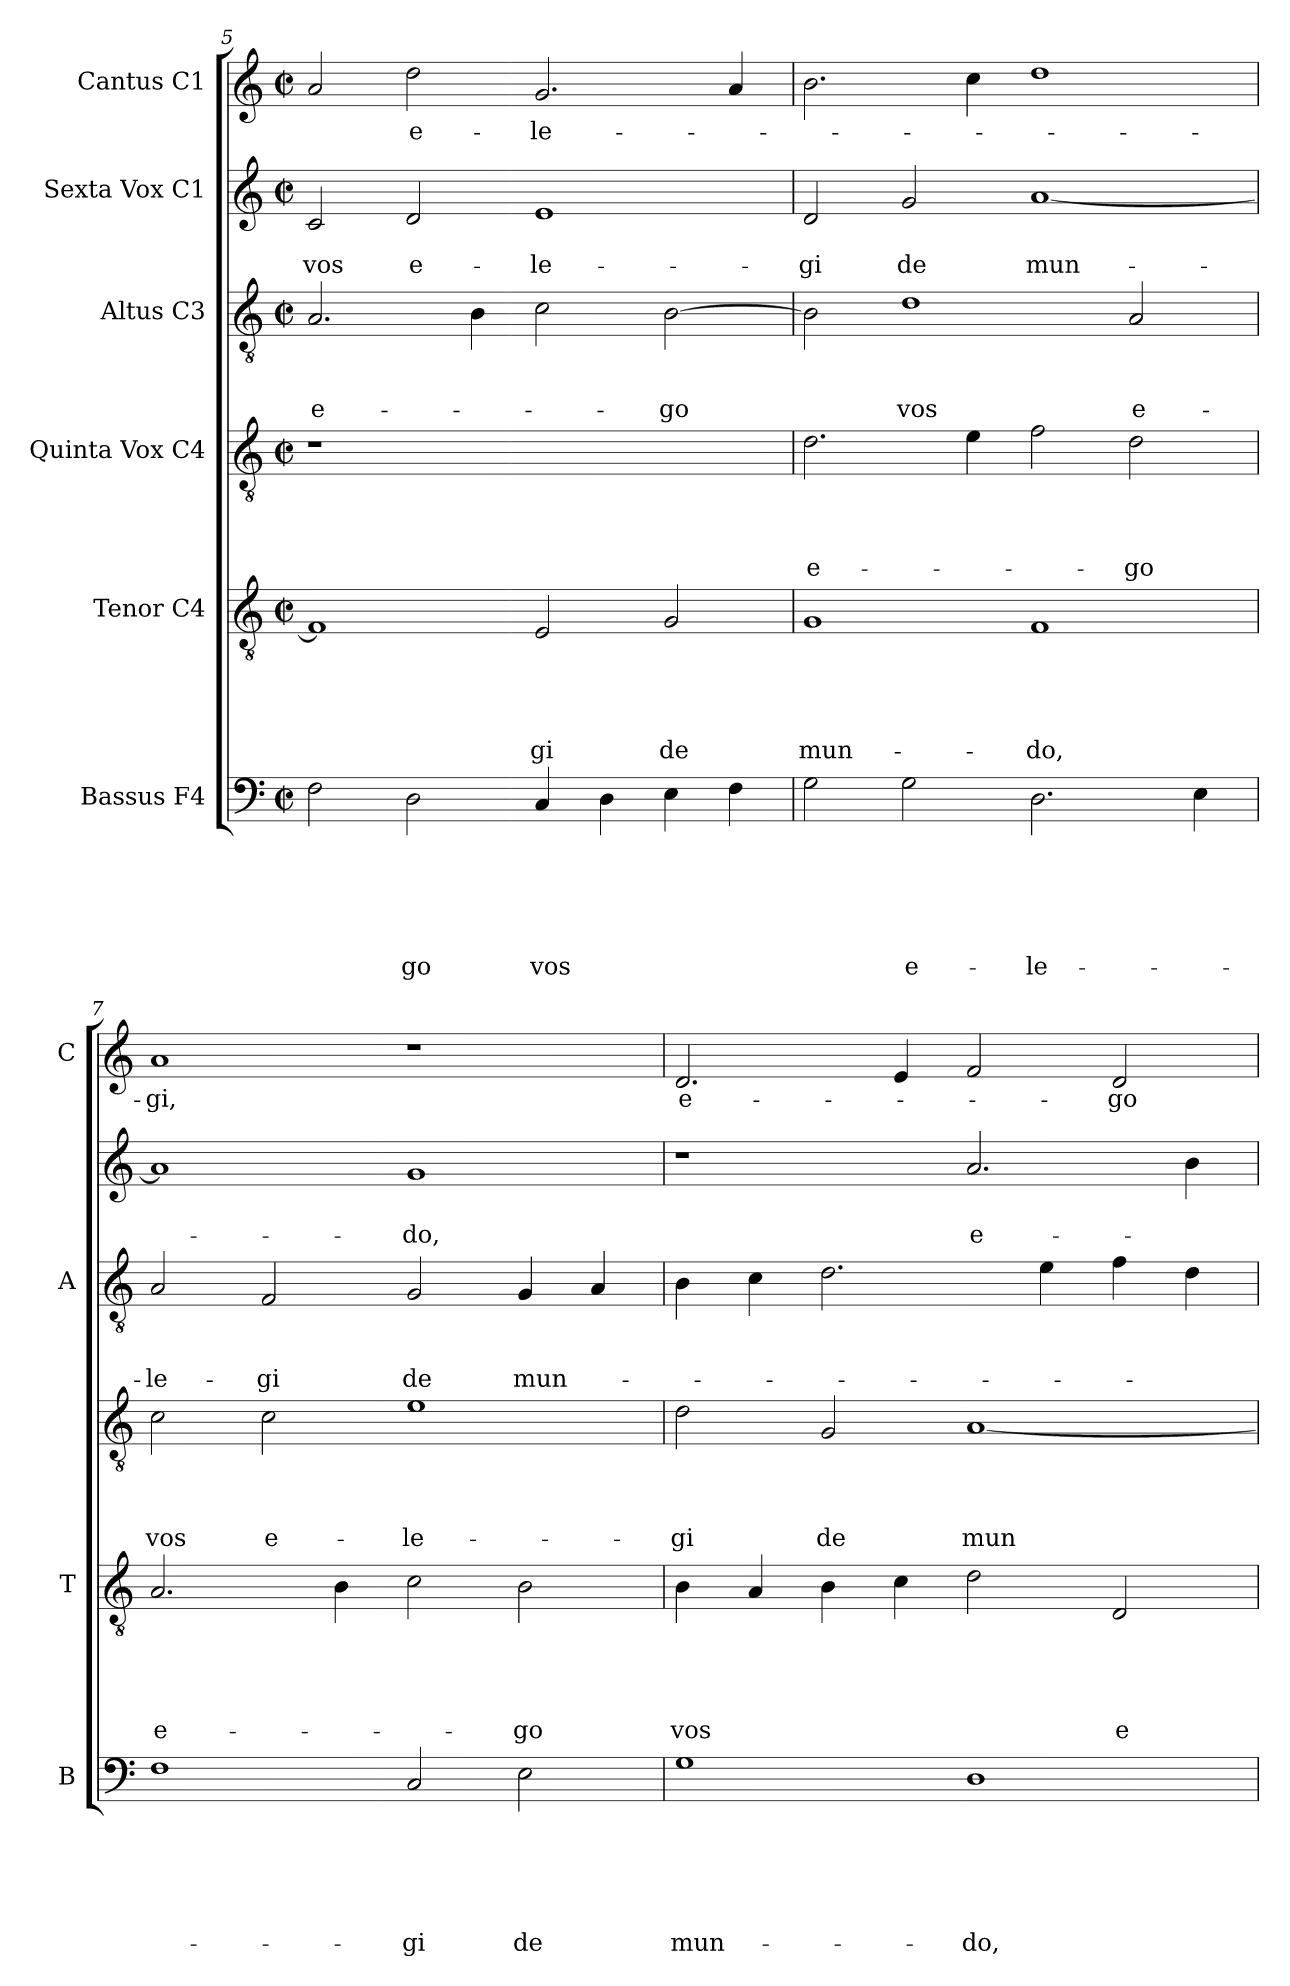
**kern	**text	**text	**text	**text	**text	**text	**kern	**text	**text	**text	**text	**text	**kern	**text	**text	**text	**text	**kern	**text	**text	**text	**kern	**text	**text	**kern	**text
*part6	*part6	*part6	*part6	*part6	*part6	*part6	*part5	*part5	*part5	*part5	*part5	*part5	*part4	*part4	*part4	*part4	*part4	*part3	*part3	*part3	*part3	*part2	*part2	*part2	*part1	*part1
*staff6	*staff6	*staff6	*staff6	*staff6	*staff6	*staff6	*staff5	*staff5	*staff5	*staff5	*staff5	*staff5	*staff4	*staff4	*staff4	*staff4	*staff4	*staff3	*staff3	*staff3	*staff3	*staff2	*staff2	*staff2	*staff1	*staff1
*I"Bassus F4	*	*	*	*	*	*	*I"Tenor C4	*	*	*	*	*	*I"Quinta Vox C4	*	*	*	*	*I"Altus C3	*	*	*	*I"Sexta Vox C1	*	*	*I"Cantus C1	*
*I'B	*	*	*	*	*	*	*I'T	*	*	*	*	*	*	*	*	*	*	*I'A	*	*	*	*	*	*	*I'C	*
*clefF4	*	*	*	*	*	*	*clefGv2	*	*	*	*	*	*clefGv2	*	*	*	*	*clefGv2	*	*	*	*clefG2	*	*	*clefG2	*
*k[]	*	*	*	*	*	*	*k[]	*	*	*	*	*	*k[]	*	*	*	*	*k[]	*	*	*	*k[]	*	*	*k[]	*
*C:	*	*	*	*	*	*	*C:	*	*	*	*	*	*C:	*	*	*	*	*C:	*	*	*	*C:	*	*	*C:	*
*M2/2	*	*	*	*	*	*	*M2/2	*	*	*	*	*	*M2/2	*	*	*	*	*M2/2	*	*	*	*M2/2	*	*	*M2/2	*
*met(c|)	*	*	*	*	*	*	*met(c|)	*	*	*	*	*	*met(c|)	*	*	*	*	*met(c|)	*	*	*	*met(c|)	*	*	*met(c|)	*
=5	=5	=5	=5	=5	=5	=5	=5	=5	=5	=5	=5	=5	=5	=5	=5	=5	=5	=5	=5	=5	=5	=5	=5	=5	=5	=5
!	!	!	!	!	!	!	!	!	!	!	!	!	!	!	!	!	!	!	!	!	!LO:LY:b	!	!	!LO:LY:b	!	!
2F\	.	.	.	.	.	.	1F]	.	.	.	.	.	1r	.	.	.	.	2.A/	.	.	e-	2c/	.	vos	2a/	.
!	!	!	!	!	!	!LO:LY:b	!	!	!	!	!	!	!	!	!	!	!	!	!	!	!	!	!	!LO:LY:b	!	!LO:LY:b
2D\	.	.	.	.	.	-go	.	.	.	.	.	.	.	.	.	.	.	.	.	.	.	2d/	.	e-	2dd\	e-
.	.	.	.	.	.	.	.	.	.	.	.	.	.	.	.	.	.	4B\	.	.	.	.	.	.	.	.
!	!	!	!	!	!	!LO:LY:b	!	!	!	!	!	!LO:LY:b	!	!	!	!	!	!	!	!	!	!	!	!LO:LY:b	!	!LO:LY:b
4C/	.	.	.	.	.	vos	2E/	.	.	.	.	-gi	1ryy	.	.	.	.	2c\	.	.	.	1e	.	-le-	2.g/	-le-
4D\	.	.	.	.	.	.	.	.	.	.	.	.	.	.	.	.	.	.	.	.	.	.	.	.	.	.
!	!	!	!	!	!	!	!	!	!	!	!	!LO:LY:b	!	!	!	!	!	!	!	!	!LO:LY:b	!	!	!	!	!
4E\	.	.	.	.	.	.	2G/	.	.	.	.	de	.	.	.	.	.	[2B\	.	.	-go	.	.	.	.	.
4F\	.	.	.	.	.	.	.	.	.	.	.	.	.	.	.	.	.	.	.	.	.	.	.	.	4a/	.
=6	=6	=6	=6	=6	=6	=6	=6	=6	=6	=6	=6	=6	=6	=6	=6	=6	=6	=6	=6	=6	=6	=6	=6	=6	=6	=6
!	!	!	!	!	!	!	!	!	!	!	!	!LO:LY:b	!	!	!	!	!LO:LY:b	!	!	!	!	!	!	!LO:LY:b	!	!
2G\	.	.	.	.	.	.	1G	.	.	.	.	mun-	2.d\	.	.	.	e-	2B\]	.	.	.	2d/	.	-gi	2.b\	.
!	!	!	!	!	!	!LO:LY:b	!	!	!	!	!	!	!	!	!	!	!	!	!	!	!LO:LY:b	!	!	!LO:LY:b	!	!
2G\	.	.	.	.	.	e-	.	.	.	.	.	.	.	.	.	.	.	1d	.	.	vos	2g/	.	de	.	.
.	.	.	.	.	.	.	.	.	.	.	.	.	4e\	.	.	.	.	.	.	.	.	.	.	.	4cc\	.
!	!	!	!	!	!	!LO:LY:b	!	!	!	!	!	!LO:LY:b	!	!	!	!	!	!	!	!	!	!	!	!LO:LY:b	!	!
2.D\	.	.	.	.	.	-le-	1F	.	.	.	.	-do,	2f\	.	.	.	.	.	.	.	.	[1a	.	mun-	1dd	.
!	!	!	!	!	!	!	!	!	!	!	!	!	!	!	!	!	!LO:LY:b	!	!	!	!LO:LY:b	!	!	!	!	!
.	.	.	.	.	.	.	.	.	.	.	.	.	2d\	.	.	.	-go	2A/	.	.	e-	.	.	.	.	.
4E\	.	.	.	.	.	.	.	.	.	.	.	.	.	.	.	.	.	.	.	.	.	.	.	.	.	.
!!LO:LB:g=z
=7	=7	=7	=7	=7	=7	=7	=7	=7	=7	=7	=7	=7	=7	=7	=7	=7	=7	=7	=7	=7	=7	=7	=7	=7	=7	=7
!	!	!	!	!	!	!	!	!	!	!	!	!LO:LY:b	!	!	!	!	!LO:LY:b	!	!	!	!LO:LY:b	!	!	!	!	!LO:LY:b
1F	.	.	.	.	.	.	2.A/	.	.	.	.	e-	2c\	.	.	.	vos	2A/	.	.	-le-	1a]	.	.	1a	-gi,
!	!	!	!	!	!	!	!	!	!	!	!	!	!	!	!	!	!LO:LY:b	!	!	!	!LO:LY:b	!	!	!	!	!
.	.	.	.	.	.	.	.	.	.	.	.	.	2c\	.	.	.	e-	2F/	.	.	-gi	.	.	.	.	.
.	.	.	.	.	.	.	4B\	.	.	.	.	.	.	.	.	.	.	.	.	.	.	.	.	.	.	.
!	!	!	!	!	!	!LO:LY:b	!	!	!	!	!	!	!	!	!	!	!LO:LY:b	!	!	!	!LO:LY:b	!	!	!LO:LY:b	!	!
2C/	.	.	.	.	.	-gi	2c\	.	.	.	.	.	1e	.	.	.	-le-	2G/	.	.	de	1g	.	-do,	1r	.
!	!	!	!	!	!	!LO:LY:b	!	!	!	!	!	!LO:LY:b	!	!	!	!	!	!	!	!	!LO:LY:b	!	!	!	!	!
2E\	.	.	.	.	.	de	2B\	.	.	.	.	-go	.	.	.	.	.	4G/	.	.	mun-	.	.	.	.	.
.	.	.	.	.	.	.	.	.	.	.	.	.	.	.	.	.	.	4A/	.	.	.	.	.	.	.	.
=8	=8	=8	=8	=8	=8	=8	=8	=8	=8	=8	=8	=8	=8	=8	=8	=8	=8	=8	=8	=8	=8	=8	=8	=8	=8	=8
!	!	!	!	!	!	!LO:LY:b	!	!	!	!	!	!LO:LY:b	!	!	!	!	!LO:LY:b	!	!	!	!	!	!	!	!	!LO:LY:b
1G	.	.	.	.	.	mun-	4B\	.	.	.	.	vos	2d\	.	.	.	-gi	4B\	.	.	.	1r	.	.	2.d/	e-
.	.	.	.	.	.	.	4A/	.	.	.	.	.	.	.	.	.	.	4c\	.	.	.	.	.	.	.	.
!	!	!	!	!	!	!	!	!	!	!	!	!	!	!	!	!	!LO:LY:b	!	!	!	!	!	!	!	!	!
.	.	.	.	.	.	.	4B\	.	.	.	.	.	2G/	.	.	.	de	2.d\	.	.	.	.	.	.	.	.
.	.	.	.	.	.	.	4c\	.	.	.	.	.	.	.	.	.	.	.	.	.	.	.	.	.	4e/	.
!	!	!	!	!	!	!LO:LY:b	!	!	!	!	!	!	!	!	!	!	!LO:LY:b	!	!	!	!	!	!	!LO:LY:b	!	!
1D	.	.	.	.	.	-do,	2d\	.	.	.	.	.	[1A	.	.	.	mun-	.	.	.	.	2.a/	.	e-	2f/	.
.	.	.	.	.	.	.	.	.	.	.	.	.	.	.	.	.	.	4e\	.	.	.	.	.	.	.	.
!	!	!	!	!	!	!	!	!	!	!	!	!LO:LY:b	!	!	!	!	!	!	!	!	!	!	!	!	!	!LO:LY:b
.	.	.	.	.	.	.	2D/	.	.	.	.	e-	.	.	.	.	.	4f\	.	.	.	.	.	.	2d/	-go
.	.	.	.	.	.	.	.	.	.	.	.	.	.	.	.	.	.	4d\	.	.	.	4b\	.	.	.	.
=	=	=	=	=	=	=	=	=	=	=	=	=	=	=	=	=	=	=	=	=	=	=	=	=	=	=
*-	*-	*-	*-	*-	*-	*-	*-	*-	*-	*-	*-	*-	*-	*-	*-	*-	*-	*-	*-	*-	*-	*-	*-	*-	*-	*-
